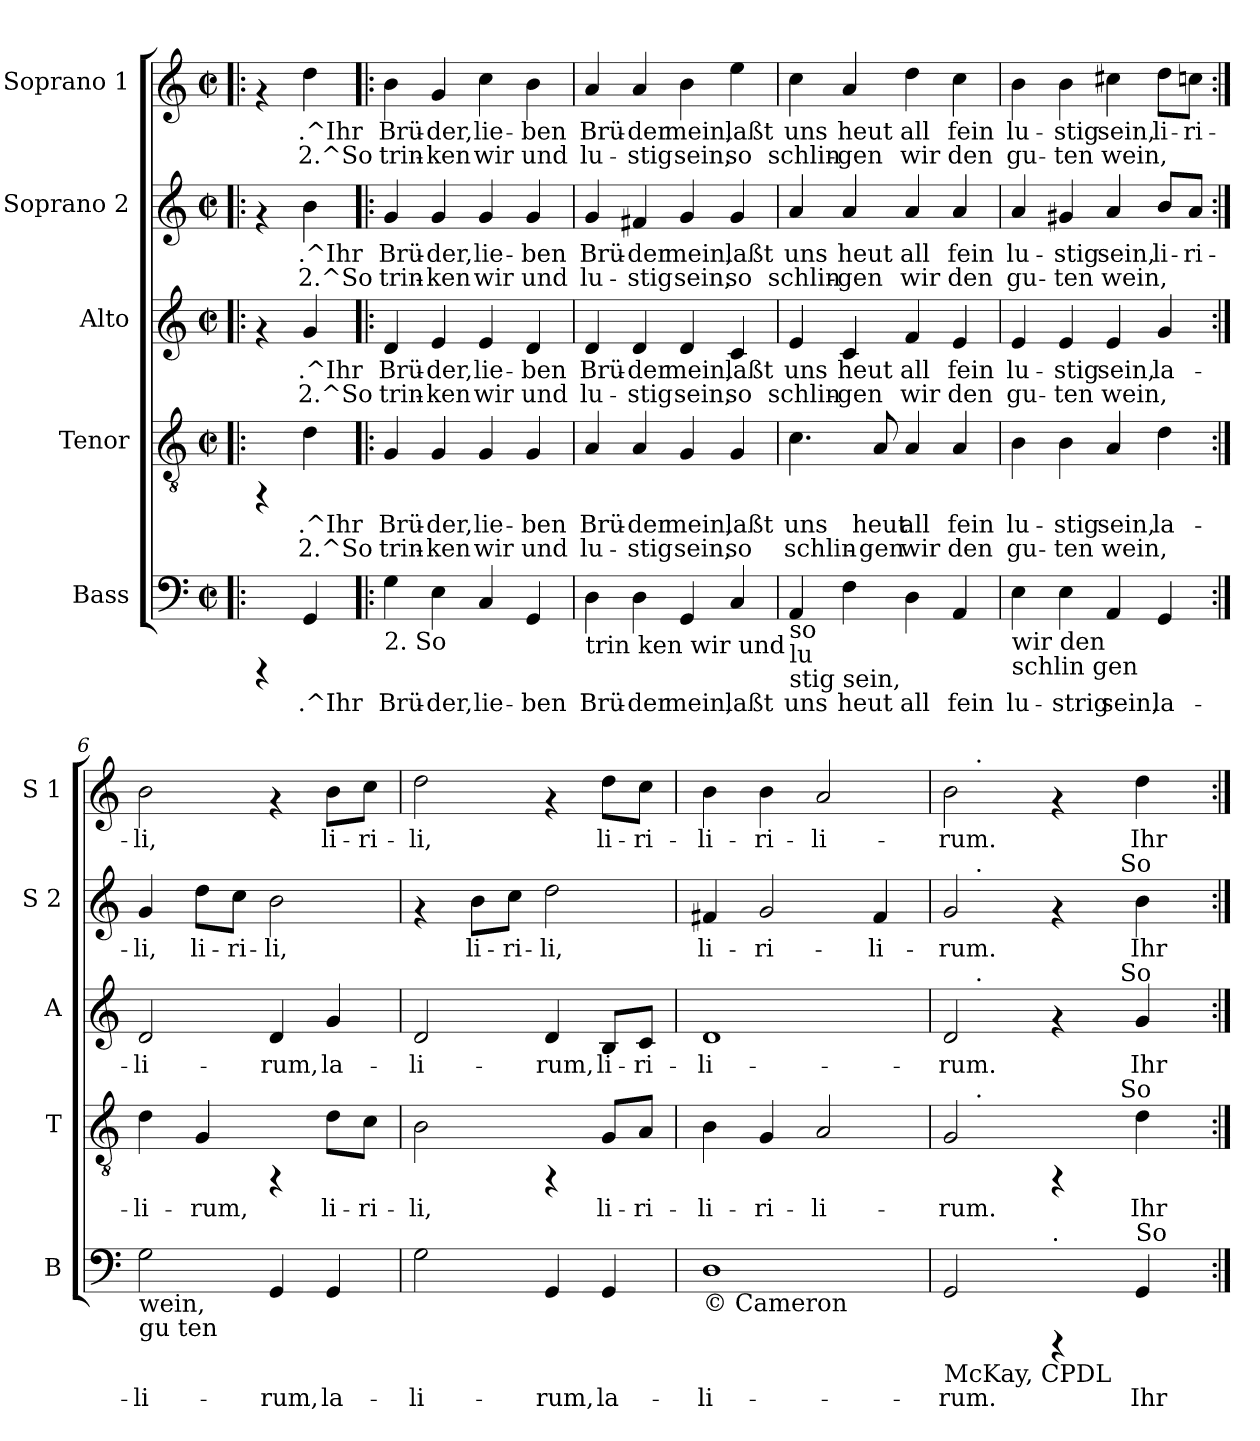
**kern	**text	**kern	**text	**text	**kern	**text	**text	**kern	**text	**text	**kern	**text	**text
*part5	*part5	*part4	*part4	*part4	*part3	*part3	*part3	*part2	*part2	*part2	*part1	*part1	*part1
*staff5	*staff5	*staff4	*staff4	*staff4	*staff3	*staff3	*staff3	*staff2	*staff2	*staff2	*staff1	*staff1	*staff1
*I"Bass	*	*I"Tenor	*	*	*I"Alto	*	*	*I"Soprano 2	*	*	*I"Soprano 1	*	*
*I'B	*	*I'T	*	*	*I'A	*	*	*I'S 2	*	*	*I'S 1	*	*
!!LO:PB:g=z
*stria5	*	*stria5	*	*	*stria5	*	*	*stria5	*	*	*stria5	*	*
*clefF4	*	*clefGv2	*	*	*clefG2	*	*	*clefG2	*	*	*clefG2	*	*
*k[]	*	*k[]	*	*	*k[]	*	*	*k[]	*	*	*k[]	*	*
*C:	*	*C:	*	*	*C:	*	*	*C:	*	*	*C:	*	*
*M2/2	*	*M2/2	*	*	*M2/2	*	*	*M2/2	*	*	*M2/2	*	*
*met(c|)	*	*met(c|)	*	*	*met(c|)	*	*	*met(c|)	*	*	*met(c|)	*	*
=1!|:	=1!|:	=1!|:	=1!|:	=1!|:	=1!|:	=1!|:	=1!|:	=1!|:	=1!|:	=1!|:	=1!|:	=1!|:	=1!|:
4rCCC	.	4rFF	.	.	4rf	.	.	4rf	.	.	4rf	.	.
!	!LO:LY:b:rj	!	!LO:LY:b:rj	!LO:LY:b:rj	!	!LO:LY:b:rj	!LO:LY:b:rj	!	!LO:LY:b:rj	!LO:LY:b:rj	!	!LO:LY:b:rj	!LO:LY:b:rj
4GG/	.^Ihr	4d\	.^Ihr	2.^So	4g/	.^Ihr	2.^So	4b\	.^Ihr	2.^So	4dd\	.^Ihr	2.^So
=2!|:	=2!|:	=2!|:	=2!|:	=2!|:	=2!|:	=2!|:	=2!|:	=2!|:	=2!|:	=2!|:	=2!|:	=2!|:	=2!|:
!LO:TX:b:t=2. So	!	!	!	!	!	!	!	!	!	!	!	!	!
!	!LO:LY:b:rj	!	!LO:LY:b:rj	!LO:LY:b:rj	!	!LO:LY:b:rj	!LO:LY:b:rj	!	!LO:LY:b:rj	!LO:LY:b:rj	!	!LO:LY:b:rj	!LO:LY:b:rj
4G\	Brü-	4G/	Brü-	-trin-	4d/	Brü-	-trin-	4g/	Brü-	-trin-	4b\	Brü-	-trin-
!	!LO:LY:b:rj	!	!LO:LY:b:rj	!LO:LY:b:rj	!	!LO:LY:b:rj	!LO:LY:b:rj	!	!LO:LY:b:rj	!LO:LY:b:rj	!	!LO:LY:b:rj	!LO:LY:b:rj
4E\	-der,	4G/	-der,	ken	4e/	-der,	ken	4g/	-der,	ken	4g/	-der,	ken
!	!LO:LY:b:rj	!	!LO:LY:b:rj	!LO:LY:b:rj	!	!LO:LY:b:rj	!LO:LY:b:rj	!	!LO:LY:b:rj	!LO:LY:b:rj	!	!LO:LY:b:rj	!LO:LY:b:rj
4C/	lie-	4G/	lie-	-wir	4e/	lie-	-wir	4g/	lie-	-wir	4cc\	lie-	-wir
!	!LO:LY:b:rj	!	!LO:LY:b:rj	!LO:LY:b:rj	!	!LO:LY:b:rj	!LO:LY:b:rj	!	!LO:LY:b:rj	!LO:LY:b:rj	!	!LO:LY:b:rj	!LO:LY:b:rj
4GG/	-ben	4G/	ben	und	4d/	ben	und	4g/	ben	und	4b\	ben	und
=3	=3	=3	=3	=3	=3	=3	=3	=3	=3	=3	=3	=3	=3
!LO:TX:b:t=trin ken wir und	!	!	!	!	!	!	!	!	!	!	!	!	!
!	!LO:LY:b:rj	!	!LO:LY:b:rj	!LO:LY:b:rj	!	!LO:LY:b:rj	!LO:LY:b:rj	!	!LO:LY:b:rj	!LO:LY:b:rj	!	!LO:LY:b:rj	!LO:LY:b:rj
4D\	Brü-	4A/	Brü-	-lu-	4d/	Brü-	-lu-	4g/	Brü-	-lu-	4a/	Brü-	-lu-
!	!LO:LY:b:rj	!	!LO:LY:b:rj	!LO:LY:b:rj	!	!LO:LY:b:rj	!LO:LY:b:rj	!	!LO:LY:b:rj	!LO:LY:b:rj	!	!LO:LY:b:rj	!LO:LY:b:rj
4D\	-der	4A/	-der	stig	4d/	-der	stig	4f#X/	-der	stig	4a/	-der	stig
!	!LO:LY:b:rj	!	!LO:LY:b:rj	!LO:LY:b:rj	!	!LO:LY:b:rj	!LO:LY:b:rj	!	!LO:LY:b:rj	!LO:LY:b:rj	!	!LO:LY:b:rj	!LO:LY:b:rj
4GG/	mein,	4G/	mein,	sein,	4d/	mein,	sein,	4g/	mein,	sein,	4b\	mein,	sein,
!	!LO:LY:b:rj	!	!LO:LY:b:rj	!LO:LY:b:rj	!	!LO:LY:b:rj	!LO:LY:b:rj	!	!LO:LY:b:rj	!LO:LY:b:rj	!	!LO:LY:b:rj	!LO:LY:b:rj
4C/	laßt	4G/	laßt	so	4c/	laßt	so	4g/	laßt	so	4ee\	laßt	so
=4	=4	=4	=4	=4	=4	=4	=4	=4	=4	=4	=4	=4	=4
!LO:TX:b:t=so	!	!	!	!	!	!	!	!	!	!	!	!	!
!LO:TX:b:t=lu	!	!	!	!	!	!	!	!	!	!	!	!	!
!LO:TX:b:t=stig sein,	!	!	!	!	!	!	!	!	!	!	!	!	!
!	!LO:LY:b:rj	!	!LO:LY:b:rj	!LO:LY:b:rj	!	!LO:LY:b:rj	!LO:LY:b:rj	!	!LO:LY:b:rj	!LO:LY:b:rj	!	!LO:LY:b:rj	!LO:LY:b:rj
4AA/	uns	4.c\	uns	schlin-	4e/	uns	schlin-	4a/	uns	schlin-	4cc\	uns	schlin-
!	!LO:LY:b:rj	!	!	!	!	!LO:LY:b:rj	!LO:LY:b:rj	!	!LO:LY:b:rj	!LO:LY:b:rj	!	!LO:LY:b:rj	!LO:LY:b:rj
4F\	heut	.	.	.	4c/	-heut	gen	4a/	-heut	gen	4a/	-heut	gen
!	!	!	!LO:LY:b:rj	!LO:LY:b:rj	!	!	!	!	!	!	!	!	!
.	.	8A/	-heut	gen	.	.	.	.	.	.	.	.	.
!	!LO:LY:b:rj	!	!LO:LY:b:rj	!LO:LY:b:rj	!	!LO:LY:b:rj	!LO:LY:b:rj	!	!LO:LY:b:rj	!LO:LY:b:rj	!	!LO:LY:b:rj	!LO:LY:b:rj
4D\	all	4A/	all	wir	4f/	all	wir	4a/	all	wir	4dd\	all	wir
!	!LO:LY:b:rj	!	!LO:LY:b:rj	!LO:LY:b:rj	!	!LO:LY:b:rj	!LO:LY:b:rj	!	!LO:LY:b:rj	!LO:LY:b:rj	!	!LO:LY:b:rj	!LO:LY:b:rj
4AA/	fein	4A/	fein	den	4e/	fein	den	4a/	fein	den	4cc\	fein	den
=5	=5	=5	=5	=5	=5	=5	=5	=5	=5	=5	=5	=5	=5
!LO:TX:b:t=wir den	!	!	!	!	!	!	!	!	!	!	!	!	!
!LO:TX:b:t=schlin gen	!	!	!	!	!	!	!	!	!	!	!	!	!
!	!LO:LY:b:rj	!	!LO:LY:b:rj	!LO:LY:b:rj	!	!LO:LY:b:rj	!LO:LY:b:rj	!	!LO:LY:b:rj	!LO:LY:b:rj	!	!LO:LY:b:rj	!LO:LY:b:rj
4E\	lu-	4B\	lu-	-gu-	4e/	lu-	-gu-	4a/	lu-	-gu-	4b\	lu-	-gu-
!	!LO:LY:b:rj	!	!LO:LY:b:rj	!LO:LY:b:rj	!	!LO:LY:b:rj	!LO:LY:b:rj	!	!LO:LY:b:rj	!LO:LY:b:rj	!	!LO:LY:b:rj	!LO:LY:b:rj
4E\	-strig	4B\	-stig	ten	4e/	-stig	ten	4g#X/	-stig	ten	4b\	-stig	ten
!	!LO:LY:b:rj	!	!LO:LY:b:rj	!LO:LY:b:rj	!	!LO:LY:b:rj	!LO:LY:b:rj	!	!LO:LY:b:rj	!LO:LY:b:rj	!	!LO:LY:b:rj	!LO:LY:b:rj
4AA/	sein,	4A/	sein,	wein,	4e/	sein,	wein,	4a/	sein,	wein,	4cc#X\	sein,	wein,
!	!LO:LY:b:rj	!	!LO:LY:b:rj	!LO:LY:b:rj	!	!LO:LY:b:rj	!LO:LY:b:rj	!	!LO:LY:b:rj	!LO:LY:b:rj	!	!LO:LY:b:rj	!LO:LY:b:rj
4GG/	la-	4d\	la-	-	4g/	la-	-	8b/L	li-	-	8dd\L	li-	-
!	!	!	!	!	!	!	!	!	!LO:LY:b:rj	!LO:LY:b:rj	!	!LO:LY:b:rj	!LO:LY:b:rj
.	.	.	.	.	.	.	.	8a/J	ri-	-	8ccn\J	ri-	-
!!LO:PB:g=z
=6:|!	=6:|!	=6:|!	=6:|!	=6:|!	=6:|!	=6:|!	=6:|!	=6:|!	=6:|!	=6:|!	=6:|!	=6:|!	=6:|!
!LO:TX:b:t=wein,	!	!	!	!	!	!	!	!	!	!	!	!	!
!LO:TX:b:t=gu ten	!	!	!	!	!	!	!	!	!	!	!	!	!
!	!LO:LY:b:rj	!	!LO:LY:b:rj	!	!	!LO:LY:b:rj	!	!	!LO:LY:b:rj	!	!	!LO:LY:b:rj	!
2G\	-li-	4d\	li-	.	2d/	li-	.	4g/	li,	.	2b\	li,	.
!	!	!	!LO:LY:b:rj	!	!	!	!	!	!LO:LY:b:rj	!	!	!	!
.	.	4G/	-rum,	.	.	.	.	8dd\L	li-	.	.	.	.
!	!	!	!	!	!	!	!	!	!LO:LY:b:rj	!	!	!	!
.	.	.	.	.	.	.	.	8cc\J	-ri-	.	.	.	.
!	!LO:LY:b:rj	!	!	!	!	!LO:LY:b:rj	!	!	!LO:LY:b:rj	!	!	!	!
4GG/	-rum,	4rFF	.	.	4d/	-rum,	.	2b\	-li,	.	4rf	.	.
!	!LO:LY:b:rj	!	!LO:LY:b:rj	!	!	!LO:LY:b:rj	!	!	!	!	!	!LO:LY:b:rj	!
4GG/	la-	8d\L	li-	.	4g/	la-	.	.	.	.	8b\L	li-	.
!	!	!	!LO:LY:b:rj	!	!	!	!	!	!	!	!	!LO:LY:b:rj	!
.	.	8c\J	-ri-	.	.	.	.	.	.	.	8cc\J	-ri-	.
=7	=7	=7	=7	=7	=7	=7	=7	=7	=7	=7	=7	=7	=7
!	!LO:LY:b:rj	!	!LO:LY:b:rj	!	!	!LO:LY:b:rj	!	!	!	!	!	!LO:LY:b:rj	!
2G\	-li-	2B\	-li,	.	2d/	-li-	.	4rf	.	.	2dd\	-li,	.
!	!	!	!	!	!	!	!	!	!LO:LY:b:rj	!	!	!	!
.	.	.	.	.	.	.	.	8b\L	li-	.	.	.	.
!	!	!	!	!	!	!	!	!	!LO:LY:b:rj	!	!	!	!
.	.	.	.	.	.	.	.	8cc\J	-ri-	.	.	.	.
!	!LO:LY:b:rj	!	!	!	!	!LO:LY:b:rj	!	!	!LO:LY:b:rj	!	!	!	!
4GG/	-rum,	4rFF	.	.	4d/	-rum,	.	2dd\	-li,	.	4rf	.	.
!	!LO:LY:b:rj	!	!LO:LY:b:rj	!	!	!LO:LY:b:rj	!	!	!	!	!	!LO:LY:b:rj	!
4GG/	la-	8G/L	li-	.	8B/L	li-	.	.	.	.	8dd\L	li-	.
!	!	!	!LO:LY:b:rj	!	!	!LO:LY:b:rj	!	!	!	!	!	!LO:LY:b:rj	!
.	.	8A/J	-ri-	.	8c/J	-ri-	.	.	.	.	8cc\J	-ri-	.
=8	=8	=8	=8	=8	=8	=8	=8	=8	=8	=8	=8	=8	=8
!LO:TX:b:t=© Cameron	!	!	!	!	!	!	!	!	!	!	!	!	!
!	!LO:LY:b:rj	!	!LO:LY:b:rj	!	!	!LO:LY:b:rj	!	!	!LO:LY:b:rj	!	!	!LO:LY:b:rj	!
1D	-li-	4B\	-li-	.	1d	-li-	.	4f#X/	li-	.	4b\	-li-	.
!	!	!	!LO:LY:b:rj	!	!	!	!	!	!LO:LY:b:rj	!	!	!LO:LY:b:rj	!
.	.	4G/	-ri-	.	.	.	.	2g/	-ri-	.	4b\	-ri-	.
!	!	!	!LO:LY:b:rj	!	!	!	!	!	!	!	!	!LO:LY:b:rj	!
.	.	2A/	-li-	.	.	.	.	.	.	.	2a/	-li-	.
!	!	!	!	!	!	!	!	!	!LO:LY:b:rj	!	!	!	!
.	.	.	.	.	.	.	.	4f#/	-li-	.	.	.	.
=9	=9	=9	=9	=9	=9	=9	=9	=9	=9	=9	=9	=9	=9
!LO:TX:b:t=McKay, CPDL	!	!	!	!	!	!	!	!	!	!	!	!	!
!	!LO:LY:b:rj	!	!LO:LY:b:rj	!	!	!LO:LY:b:rj	!	!	!LO:LY:b:rj	!	!	!LO:LY:b:rj	!
*	*	*^	*	*	*^	*	*	*^	*	*	*^	*	*
*	*	*	*^	*	*	*	*^	*	*	*	*^	*	*	*	*	*	*
2GG>/	-rum.	2G>/	16.ryy	2ryy	-rum.	.	2d>/	16.ryy	2ryy	-rum.	.	2g>/	16.ryy	2ryy	-rum.	.	2b>\	16.ryy	-rum.	.
!	!	!	!	!	!	!	!	!	!	!	!	!	!	!	!	!	!	!LO:TX:a:t=.	!	!
!	!	!	!	!	!	!	!	!	!	!	!	!	!LO:TX:a:t=.	!	!	!	!	!	!	!
!	!	!	!	!	!	!	!	!LO:TX:a:t=.	!	!	!	!	!	!	!	!	!	!	!	!
!	!	!	!LO:TX:a:t=.	!	!	!	!	!	!	!	!	!	!	!	!	!	!	!	!	!
.	.	.	2ryy	.	.	.	.	2ryy	.	.	.	.	2ryy	.	.	.	.	2ryy	.	.
!LO:TX:a:t=.	!	!	!	!	!	!	!	!	!	!	!	!	!	!	!	!	!	!	!	!
4rCCC	.	4rFF	.	8..ryy	.	.	4rf	.	8..ryy	.	.	4rf	.	8..ryy	.	.	4rf	.	.	.
.	.	.	4ryy	.	.	.	.	4ryy	.	.	.	.	4ryy	.	.	.	.	4ryy	.	.
!	!	!	!	!	!	!	!	!	!	!	!	!	!	!LO:TX:a:t=So	!	!	!	!	!	!
!	!	!	!	!	!	!	!	!	!LO:TX:a:t=So	!	!	!	!	!	!	!	!	!	!	!
!	!	!	!	!LO:TX:a:t=So	!	!	!	!	!	!	!	!	!	!	!	!	!	!	!	!
.	.	.	.	4ryy	.	.	.	.	4ryy	.	.	.	.	4ryy	.	.	.	.	.	.
!LO:TX:a:t=So	!	!	!	!	!	!	!	!	!	!	!	!	!	!	!	!	!	!	!	!
!	!LO:LY:b:rj	!	!	!	!LO:LY:b:rj	!	!	!	!	!LO:LY:b:rj	!	!	!	!	!LO:LY:b:rj	!	!	!	!LO:LY:b:rj	!
4GG/	Ihr	4d\	.	.	Ihr	.	4g/	.	.	Ihr	.	4b\	.	.	Ihr	.	4dd\	.	Ihr	.
.	.	.	8ryy	.	.	.	.	8ryy	.	.	.	.	8ryy	.	.	.	.	8ryy	.	.
.	.	.	32ryy	32ryy	.	.	.	32ryy	32ryy	.	.	.	32ryy	32ryy	.	.	.	32ryy	.	.
*	*	*v	*v	*v	*	*	*	*	*	*	*	*v	*v	*v	*	*	*v	*v	*	*
*	*	*	*	*	*v	*v	*v	*	*	*	*	*	*	*	*
=:|!	=:|!	=:|!	=:|!	=:|!	=:|!	=:|!	=:|!	=:|!	=:|!	=:|!	=:|!	=:|!	=:|!
*-	*-	*-	*-	*-	*-	*-	*-	*-	*-	*-	*-	*-	*-
